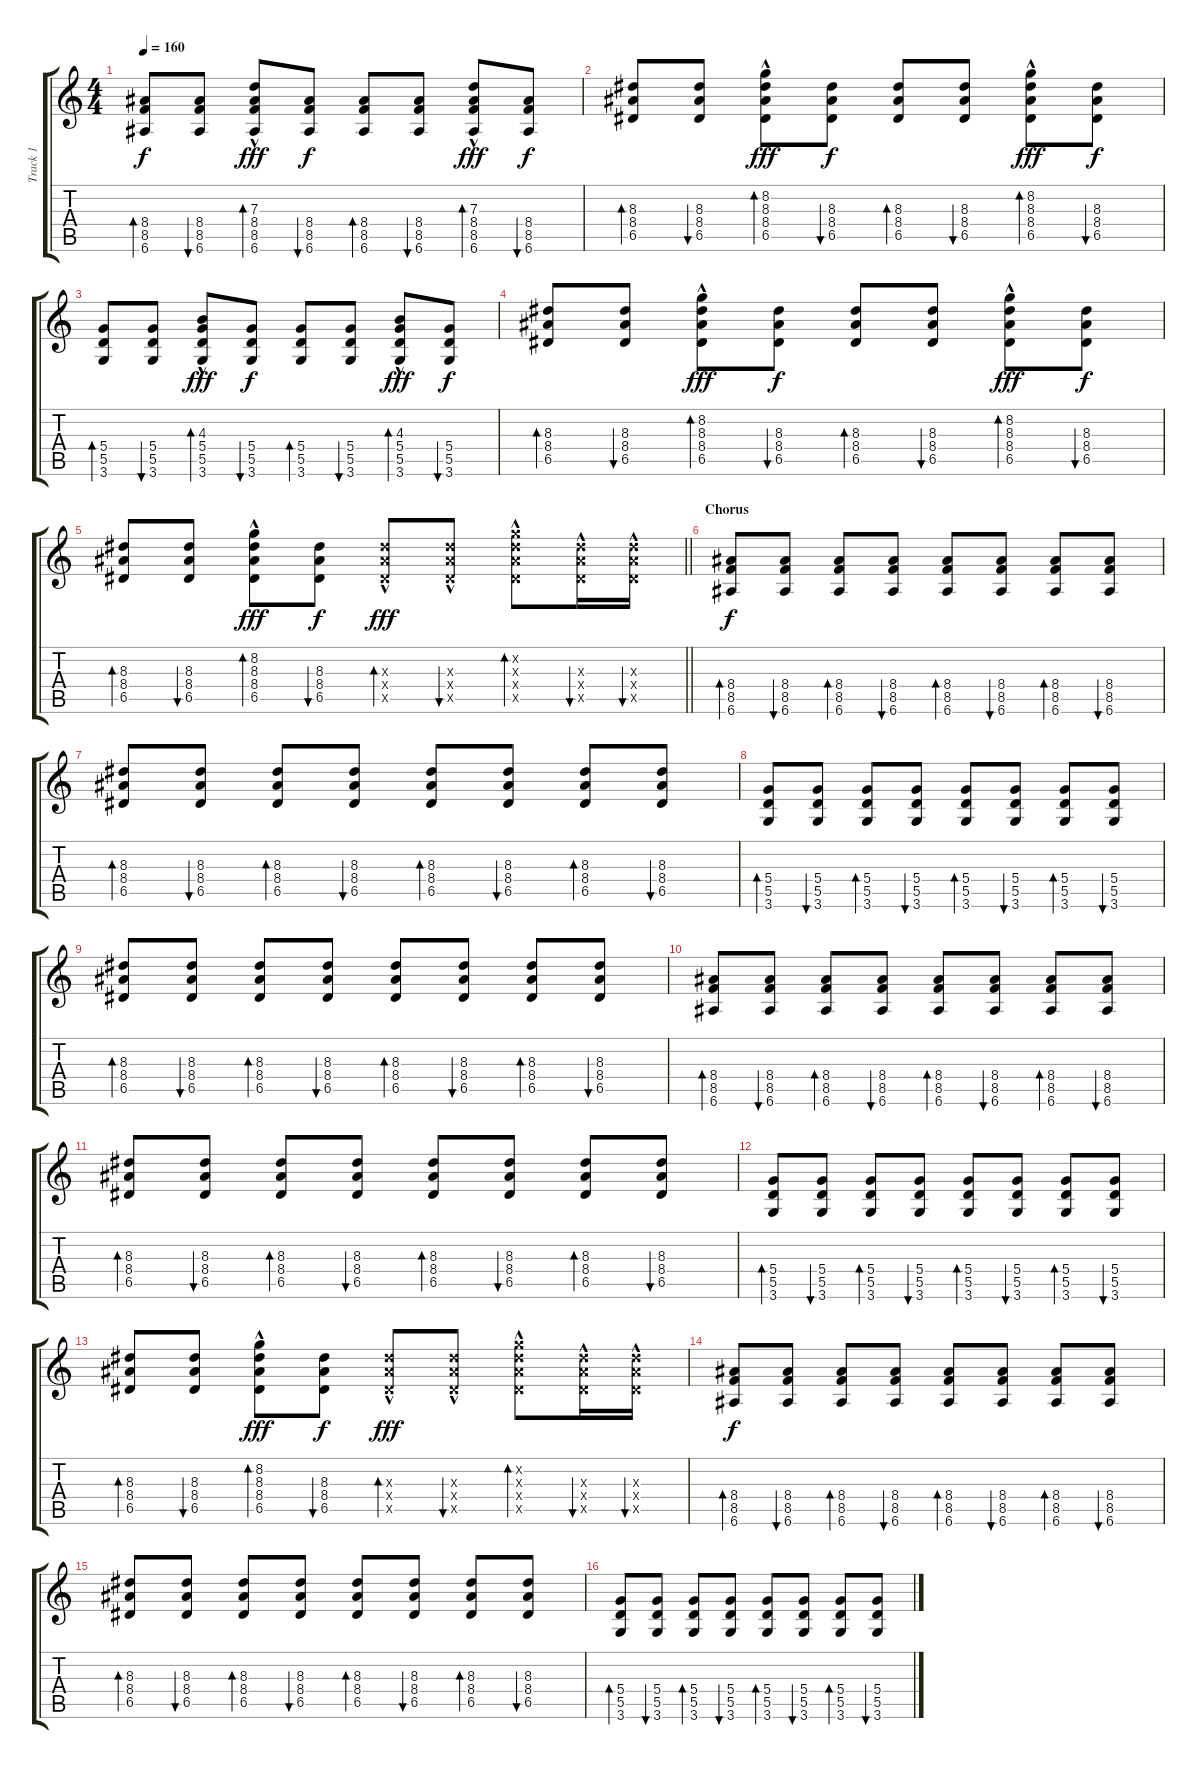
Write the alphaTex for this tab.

\track ("Track 1" "Track 1") {instrument acousticguitarnylon}
\staff {score tabs}
\tuning (E4 B3 G3 D3 A2 E2) {hide}
\ts (4 4)
\tempo 160
\clef g2
\ks c
(8.4 8.5 6.6).8{bd 60 dy f} (8.4 8.5 6.6).8{bu 60} (7.3 8.4 8.5{hac} 6.6).8{bd 60 dy fff} (8.4 8.5 6.6).8{bu 60 dy f} (8.4 8.5 6.6).8{bd 60} (8.4 8.5 6.6).8{bu 60} (7.3 8.4 8.5{hac} 6.6).8{bd 60 dy fff} (8.4 8.5 6.6).8{bu 60 dy f} |
(8.3 8.4 6.5).8{bd 60} (8.3 8.4 6.5).8{bu 60} (8.2 8.3 8.4 6.5{hac}).8{bd 60 dy fff} (8.3 8.4 6.5).8{bu 60 dy f} (8.3 8.4 6.5).8{bd 60} (8.3 8.4 6.5).8{bu 60} (8.2 8.3 8.4 6.5{hac}).8{bd 60 dy fff} (8.3 8.4 6.5).8{bu 60 dy f} |
(5.4 5.5 3.6).8{bd 60} (5.4 5.5 3.6).8{bu 60} (4.3 5.4 5.5{hac} 3.6).8{bd 60 dy fff} (5.4 5.5 3.6).8{bu 60 dy f} (5.4 5.5 3.6).8{bd 60} (5.4 5.5 3.6).8{bu 60} (4.3 5.4 5.5{hac} 3.6).8{bd 60 dy fff} (5.4 5.5 3.6).8{bu 60 dy f} |
(8.3 8.4 6.5).8{bd 60} (8.3 8.4 6.5).8{bu 60} (8.2 8.3 8.4 6.5{hac}).8{bd 60 dy fff} (8.3 8.4 6.5).8{bu 60 dy f} (8.3 8.4 6.5).8{bd 60} (8.3 8.4 6.5).8{bu 60} (8.2 8.3 8.4 6.5{hac}).8{bd 60 dy fff} (8.3 8.4 6.5).8{bu 60 dy f} |
\barLineRight lightlight
(8.3 8.4 6.5).8{bd 60} (8.3 8.4 6.5).8{bu 60} (8.2 8.3 8.4 6.5{hac}).8{bd 60 dy fff} (8.3 8.4 6.5).8{bu 60 dy f} (8.3{x} 8.4{hac x} 6.5{x}).8{bd 60 dy fff} (8.3{x} 8.4{hac x} 6.5{x}).8{bu 60} (8.2{x} 8.3{hac x} 8.4{x} 6.5{x}).8{bd 60} (8.3{hac x} 8.4{x} 6.5{x}).16{bu 60} (8.3{hac x} 8.4{x} 6.5{x}).16{bu 60} |
\section ("" "Chorus")
(8.4 8.5 6.6).8{bd 60 dy f} (8.4 8.5 6.6).8{bu 60} (8.4 8.5 6.6).8{bd 60} (8.4 8.5 6.6).8{bu 60} (8.4 8.5 6.6).8{bd 60} (8.4 8.5 6.6).8{bu 60} (8.4 8.5 6.6).8{bd 60} (8.4 8.5 6.6).8{bu 60} |
(8.3 8.4 6.5).8{bd 60} (8.3 8.4 6.5).8{bu 60} (8.3 8.4 6.5).8{bd 60} (8.3 8.4 6.5).8{bu 60} (8.3 8.4 6.5).8{bd 60} (8.3 8.4 6.5).8{bu 60} (8.3 8.4 6.5).8{bd 60} (8.3 8.4 6.5).8{bu 60} |
(5.4 5.5 3.6).8{bd 60} (5.4 5.5 3.6).8{bu 60} (5.4 5.5 3.6).8{bd 60} (5.4 5.5 3.6).8{bu 60} (5.4 5.5 3.6).8{bd 60} (5.4 5.5 3.6).8{bu 60} (5.4 5.5 3.6).8{bd 60} (5.4 5.5 3.6).8{bu 60} |
(8.3 8.4 6.5).8{bd 60} (8.3 8.4 6.5).8{bu 60} (8.3 8.4 6.5).8{bd 60} (8.3 8.4 6.5).8{bu 60} (8.3 8.4 6.5).8{bd 60} (8.3 8.4 6.5).8{bu 60} (8.3 8.4 6.5).8{bd 60} (8.3 8.4 6.5).8{bu 60} |
(8.4 8.5 6.6).8{bd 60} (8.4 8.5 6.6).8{bu 60} (8.4 8.5 6.6).8{bd 60} (8.4 8.5 6.6).8{bu 60} (8.4 8.5 6.6).8{bd 60} (8.4 8.5 6.6).8{bu 60} (8.4 8.5 6.6).8{bd 60} (8.4 8.5 6.6).8{bu 60} |
(8.3 8.4 6.5).8{bd 60} (8.3 8.4 6.5).8{bu 60} (8.3 8.4 6.5).8{bd 60} (8.3 8.4 6.5).8{bu 60} (8.3 8.4 6.5).8{bd 60} (8.3 8.4 6.5).8{bu 60} (8.3 8.4 6.5).8{bd 60} (8.3 8.4 6.5).8{bu 60} |
(5.4 5.5 3.6).8{bd 60} (5.4 5.5 3.6).8{bu 60} (5.4 5.5 3.6).8{bd 60} (5.4 5.5 3.6).8{bu 60} (5.4 5.5 3.6).8{bd 60} (5.4 5.5 3.6).8{bu 60} (5.4 5.5 3.6).8{bd 60} (5.4 5.5 3.6).8{bu 60} |
(8.3 8.4 6.5).8{bd 60} (8.3 8.4 6.5).8{bu 60} (8.2 8.3 8.4 6.5{hac}).8{bd 60 dy fff} (8.3 8.4 6.5).8{bu 60 dy f} (8.3{x} 8.4{hac x} 6.5{x}).8{bd 60 dy fff} (8.3{x} 8.4{hac x} 6.5{x}).8{bu 60} (8.2{x} 8.3{hac x} 8.4{x} 6.5{x}).8{bd 60} (8.3{hac x} 8.4{x} 6.5{x}).16{bu 60} (8.3{hac x} 8.4{x} 6.5{x}).16{bu 60} |
(8.4 8.5 6.6).8{bd 60 dy f} (8.4 8.5 6.6).8{bu 60} (8.4 8.5 6.6).8{bd 60} (8.4 8.5 6.6).8{bu 60} (8.4 8.5 6.6).8{bd 60} (8.4 8.5 6.6).8{bu 60} (8.4 8.5 6.6).8{bd 60} (8.4 8.5 6.6).8{bu 60} |
(8.3 8.4 6.5).8{bd 60} (8.3 8.4 6.5).8{bu 60} (8.3 8.4 6.5).8{bd 60} (8.3 8.4 6.5).8{bu 60} (8.3 8.4 6.5).8{bd 60} (8.3 8.4 6.5).8{bu 60} (8.3 8.4 6.5).8{bd 60} (8.3 8.4 6.5).8{bu 60} |
(5.4 5.5 3.6).8{bd 60} (5.4 5.5 3.6).8{bu 60} (5.4 5.5 3.6).8{bd 60} (5.4 5.5 3.6).8{bu 60} (5.4 5.5 3.6).8{bd 60} (5.4 5.5 3.6).8{bu 60} (5.4 5.5 3.6).8{bd 60} (5.4 5.5 3.6).8{bu 60}
